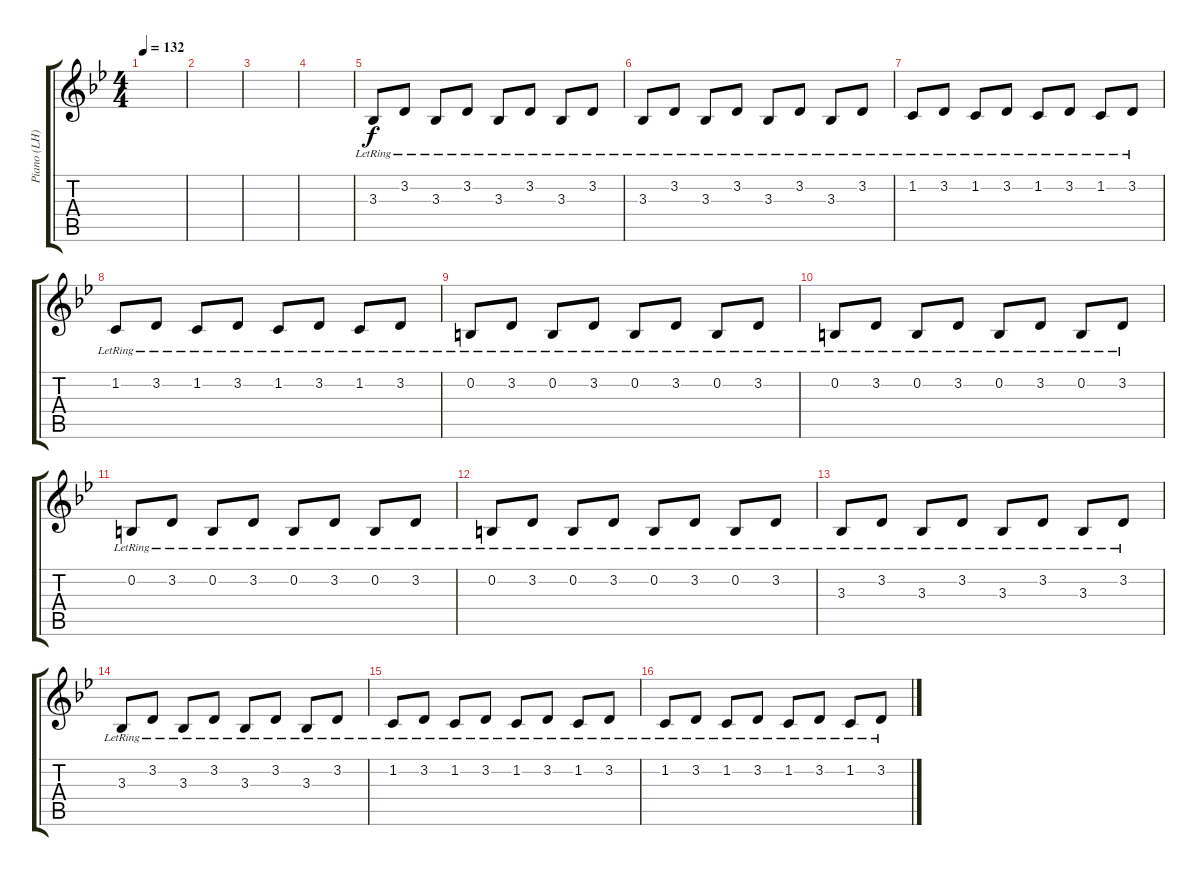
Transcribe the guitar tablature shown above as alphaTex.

\track ("Piano (LH)" "Piano (LH)") {instrument brightacousticpiano}
\staff {score tabs}
\tuning (E4 B3 G3 D3 A2 E2) {hide}
\ts (4 4)
\tempo 132
\clef g2
\ks bb
|
|
|
|
3.3{lr}.8 3.2{lr}.8 3.3{lr}.8 3.2{lr}.8 3.3{lr}.8 3.2{lr}.8 3.3{lr}.8 3.2{lr}.8 |
3.3{lr}.8 3.2{lr}.8 3.3{lr}.8 3.2{lr}.8 3.3{lr}.8 3.2{lr}.8 3.3{lr}.8 3.2{lr}.8 |
1.2{lr}.8 3.2{lr}.8 1.2{lr}.8 3.2{lr}.8 1.2{lr}.8 3.2{lr}.8 1.2{lr}.8 3.2{lr}.8 |
1.2{lr}.8 3.2{lr}.8 1.2{lr}.8 3.2{lr}.8 1.2{lr}.8 3.2{lr}.8 1.2{lr}.8 3.2{lr}.8 |
0.2{lr}.8 3.2{lr}.8 0.2{lr}.8 3.2{lr}.8 0.2{lr}.8 3.2{lr}.8 0.2{lr}.8 3.2{lr}.8 |
0.2{lr}.8 3.2{lr}.8 0.2{lr}.8 3.2{lr}.8 0.2{lr}.8 3.2{lr}.8 0.2{lr}.8 3.2{lr}.8 |
0.2{lr}.8 3.2{lr}.8 0.2{lr}.8 3.2{lr}.8 0.2{lr}.8 3.2{lr}.8 0.2{lr}.8 3.2{lr}.8 |
0.2{lr}.8 3.2{lr}.8 0.2{lr}.8 3.2{lr}.8 0.2{lr}.8 3.2{lr}.8 0.2{lr}.8 3.2{lr}.8 |
3.3{lr}.8 3.2{lr}.8 3.3{lr}.8 3.2{lr}.8 3.3{lr}.8 3.2{lr}.8 3.3{lr}.8 3.2{lr}.8 |
3.3{lr}.8 3.2{lr}.8 3.3{lr}.8 3.2{lr}.8 3.3{lr}.8 3.2{lr}.8 3.3{lr}.8 3.2{lr}.8 |
1.2{lr}.8 3.2{lr}.8 1.2{lr}.8 3.2{lr}.8 1.2{lr}.8 3.2{lr}.8 1.2{lr}.8 3.2{lr}.8 |
1.2{lr}.8 3.2{lr}.8 1.2{lr}.8 3.2{lr}.8 1.2{lr}.8 3.2{lr}.8 1.2{lr}.8 3.2{lr}.8
